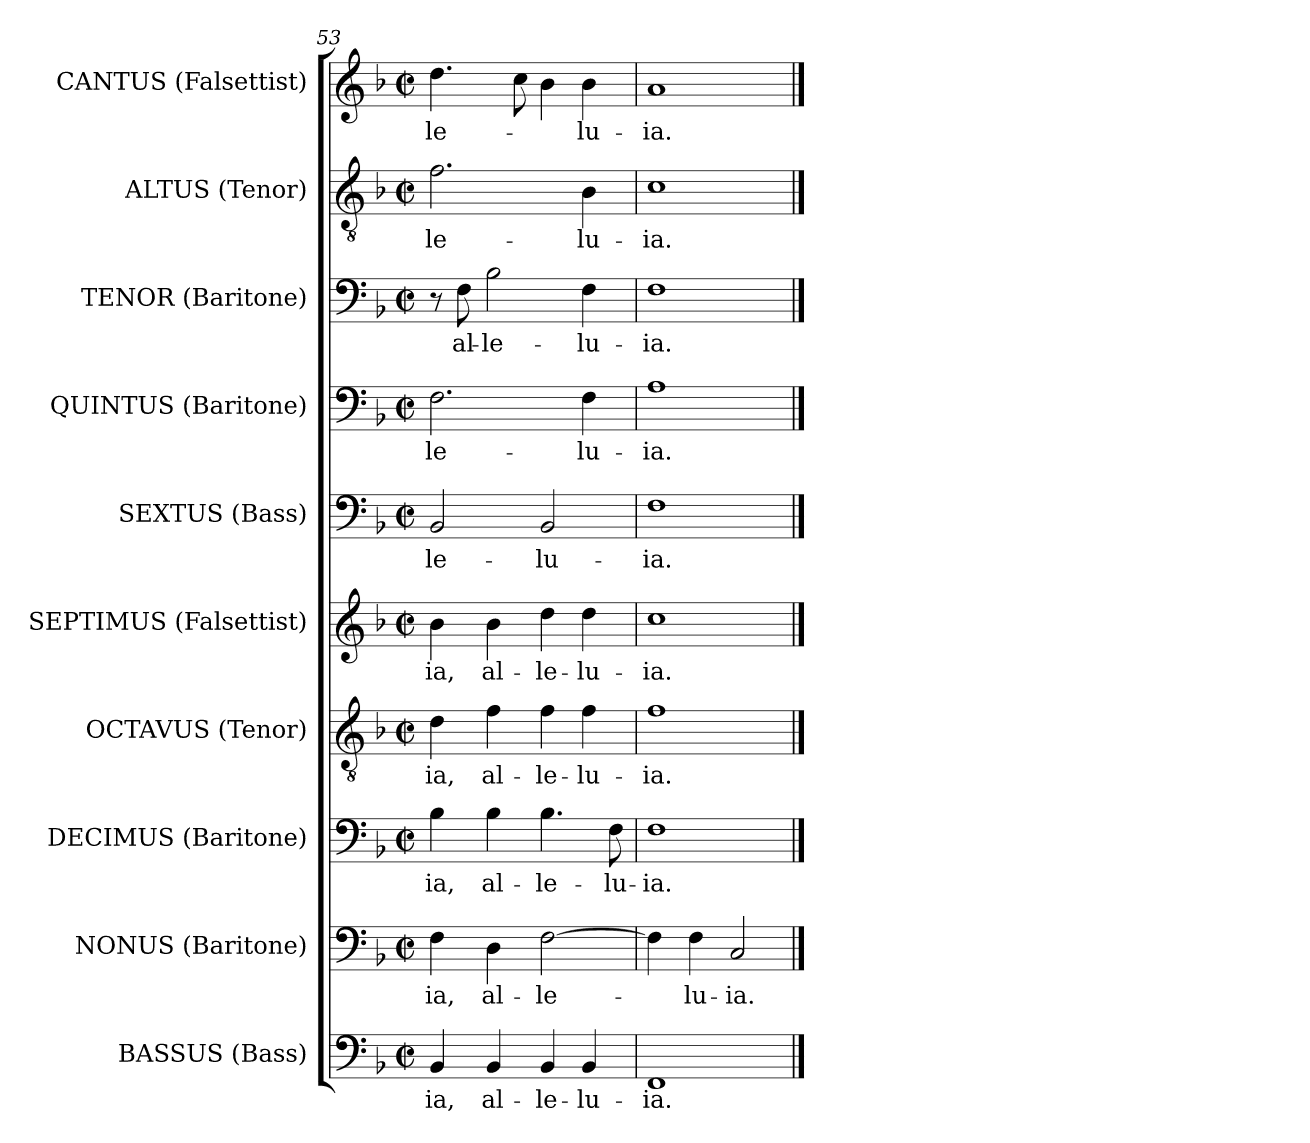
**kern	**text	**kern	**text	**kern	**text	**kern	**text	**kern	**text	**kern	**text	**kern	**text	**kern	**text	**kern	**text	**kern	**text
*part10	*part10	*part9	*part9	*part8	*part8	*part7	*part7	*part6	*part6	*part5	*part5	*part4	*part4	*part3	*part3	*part2	*part2	*part1	*part1
*staff10	*staff10	*staff9	*staff9	*staff8	*staff8	*staff7	*staff7	*staff6	*staff6	*staff5	*staff5	*staff4	*staff4	*staff3	*staff3	*staff2	*staff2	*staff1	*staff1
*I"BASSUS (Bass)	*	*I"NONUS (Baritone)	*	*I"DECIMUS (Baritone)	*	*I"OCTAVUS (Tenor)	*	*I"SEPTIMUS (Falsettist)	*	*I"SEXTUS (Bass)	*	*I"QUINTUS (Baritone)	*	*I"TENOR (Baritone)	*	*I"ALTUS (Tenor)	*	*I"CANTUS (Falsettist)	*
*I'B.	*	*I'Bar.	*	*I'Bar.	*	*I'T.	*	*	*	*I'B.	*	*I'Bar.	*	*I'Bar.	*	*I'T.	*	*	*
*clefF4	*	*clefF4	*	*clefF4	*	*clefGv2	*	*clefG2	*	*clefF4	*	*clefF4	*	*clefF4	*	*clefGv2	*	*clefG2	*
*	*	*	*	*	*	*ITrd7c12	*	*	*	*	*	*	*	*	*	*ITrd7c12	*	*	*
*k[b-]	*	*k[b-]	*	*k[b-]	*	*k[b-]	*	*k[b-]	*	*k[b-]	*	*k[b-]	*	*k[b-]	*	*k[b-]	*	*k[b-]	*
*F:	*	*F:	*	*F:	*	*F:	*	*F:	*	*F:	*	*F:	*	*F:	*	*F:	*	*F:	*
*M2/2	*	*M2/2	*	*M2/2	*	*M2/2	*	*M2/2	*	*M2/2	*	*M2/2	*	*M2/2	*	*M2/2	*	*M2/2	*
*met(c|)	*	*met(c|)	*	*met(c|)	*	*met(c|)	*	*met(c|)	*	*met(c|)	*	*met(c|)	*	*met(c|)	*	*met(c|)	*	*met(c|)	*
=53	=53	=53	=53	=53	=53	=53	=53	=53	=53	=53	=53	=53	=53	=53	=53	=53	=53	=53	=53
!	!LO:LY:b:color=#000000	!	!	!	!	!	!	!	!	!	!	!	!	!	!	!	!	!	!
!	!	!	!LO:LY:b:color=#000000	!	!	!	!	!	!	!	!	!	!	!	!	!	!	!	!
!	!	!	!	!	!LO:LY:b:color=#000000	!	!	!	!	!	!	!	!	!	!	!	!	!	!
!	!	!	!	!	!	!	!LO:LY:b:color=#000000	!	!	!	!	!	!	!	!	!	!	!	!
!	!	!	!	!	!	!	!	!	!LO:LY:b:color=#000000	!	!	!	!	!	!	!	!	!	!
!	!	!	!	!	!	!	!	!	!	!	!LO:LY:b:color=#000000	!	!	!	!	!	!	!	!
!	!	!	!	!	!	!	!	!	!	!	!	!	!LO:LY:b:color=#000000	!	!	!	!	!	!
!	!	!	!	!	!	!	!	!	!	!	!	!	!	!	!	!	!LO:LY:b:color=#000000	!	!
!	!	!	!	!	!	!	!	!	!	!	!	!	!	!	!	!	!	!	!LO:LY:b:color=#000000
4BB-i/	-ia,	4Fi\	-ia,	4B-i\	-ia,	4Di\	-ia,	4b-i\	-ia,	2BB-i/	-le-	2.Fi\	-le-	8r	.	2.Fi\	-le-	4.ddi\	-le-
!	!	!	!	!	!	!	!	!	!	!	!	!	!	!	!LO:LY:b:color=#000000	!	!	!	!
.	.	.	.	.	.	.	.	.	.	.	.	.	.	8Fi\	al-	.	.	.	.
!	!LO:LY:b:color=#000000	!	!	!	!	!	!	!	!	!	!	!	!	!	!	!	!	!	!
!	!	!	!LO:LY:b:color=#000000	!	!	!	!	!	!	!	!	!	!	!	!	!	!	!	!
!	!	!	!	!	!LO:LY:b:color=#000000	!	!	!	!	!	!	!	!	!	!	!	!	!	!
!	!	!	!	!	!	!	!LO:LY:b:color=#000000	!	!	!	!	!	!	!	!	!	!	!	!
!	!	!	!	!	!	!	!	!	!LO:LY:b:color=#000000	!	!	!	!	!	!	!	!	!	!
!	!	!	!	!	!	!	!	!	!	!	!	!	!	!	!LO:LY:b:color=#000000	!	!	!	!
4BB-i/	al-	4Di\	al-	4B-i\	al-	4Fi\	al-	4b-i\	al-	.	.	.	.	2B-i\	-le-	.	.	.	.
.	.	.	.	.	.	.	.	.	.	.	.	.	.	.	.	.	.	8cci\	.
!	!LO:LY:b:color=#000000	!	!	!	!	!	!	!	!	!	!	!	!	!	!	!	!	!	!
!	!	!	!LO:LY:b:color=#000000	!	!	!	!	!	!	!	!	!	!	!	!	!	!	!	!
!	!	!	!	!	!LO:LY:b:color=#000000	!	!	!	!	!	!	!	!	!	!	!	!	!	!
!	!	!	!	!	!	!	!LO:LY:b:color=#000000	!	!	!	!	!	!	!	!	!	!	!	!
!	!	!	!	!	!	!	!	!	!LO:LY:b:color=#000000	!	!	!	!	!	!	!	!	!	!
!	!	!	!	!	!	!	!	!	!	!	!LO:LY:b:color=#000000	!	!	!	!	!	!	!	!
4BB-i/	-le-	[2Fi\	-le-	4.B-i\	-le-	4Fi\	-le-	4ddi\	-le-	2BB-i/	-lu-	.	.	.	.	.	.	4b-i\	.
!	!LO:LY:b:color=#000000	!	!	!	!	!	!	!	!	!	!	!	!	!	!	!	!	!	!
!	!	!	!	!	!	!	!LO:LY:b:color=#000000	!	!	!	!	!	!	!	!	!	!	!	!
!	!	!	!	!	!	!	!	!	!LO:LY:b:color=#000000	!	!	!	!	!	!	!	!	!	!
!	!	!	!	!	!	!	!	!	!	!	!	!	!LO:LY:b:color=#000000	!	!	!	!	!	!
!	!	!	!	!	!	!	!	!	!	!	!	!	!	!	!LO:LY:b:color=#000000	!	!	!	!
!	!	!	!	!	!	!	!	!	!	!	!	!	!	!	!	!	!LO:LY:b:color=#000000	!	!
!	!	!	!	!	!	!	!	!	!	!	!	!	!	!	!	!	!	!	!LO:LY:b:color=#000000
4BB-i/	-lu-	.	.	.	.	4Fi\	-lu-	4ddi\	-lu-	.	.	4Fi\	-lu-	4Fi\	-lu-	4BB-i\	-lu-	4b-i\	-lu-
!	!	!	!	!	!LO:LY:b:color=#000000	!	!	!	!	!	!	!	!	!	!	!	!	!	!
.	.	.	.	8Fi\	-lu-	.	.	.	.	.	.	.	.	.	.	.	.	.	.
=54	=54	=54	=54	=54	=54	=54	=54	=54	=54	=54	=54	=54	=54	=54	=54	=54	=54	=54	=54
!	!LO:LY:b:color=#000000	!	!	!	!	!	!	!	!	!	!	!	!	!	!	!	!	!	!
!	!	!	!	!	!LO:LY:b:color=#000000	!	!	!	!	!	!	!	!	!	!	!	!	!	!
!	!	!	!	!	!	!	!LO:LY:b:color=#000000	!	!	!	!	!	!	!	!	!	!	!	!
!	!	!	!	!	!	!	!	!	!LO:LY:b:color=#000000	!	!	!	!	!	!	!	!	!	!
!	!	!	!	!	!	!	!	!	!	!	!LO:LY:b:color=#000000	!	!	!	!	!	!	!	!
!	!	!	!	!	!	!	!	!	!	!	!	!	!LO:LY:b:color=#000000	!	!	!	!	!	!
!	!	!	!	!	!	!	!	!	!	!	!	!	!	!	!LO:LY:b:color=#000000	!	!	!	!
!	!	!	!	!	!	!	!	!	!	!	!	!	!	!	!	!	!LO:LY:b:color=#000000	!	!
!	!	!	!	!	!	!	!	!	!	!	!	!	!	!	!	!	!	!	!LO:LY:b:color=#000000
1FFi	-ia.	4Fi\]	.	1Fi	-ia.	1Fi	-ia.	1cci	-ia.	1Fi	-ia.	1Ai	-ia.	1Fi	-ia.	1Ci	-ia.	1ai	-ia.
!	!	!	!LO:LY:b:color=#000000	!	!	!	!	!	!	!	!	!	!	!	!	!	!	!	!
.	.	4Fi\	-lu-	.	.	.	.	.	.	.	.	.	.	.	.	.	.	.	.
!	!	!	!LO:LY:b:color=#000000	!	!	!	!	!	!	!	!	!	!	!	!	!	!	!	!
.	.	2Ci/	-ia.	.	.	.	.	.	.	.	.	.	.	.	.	.	.	.	.
==	==	==	==	==	==	==	==	==	==	==	==	==	==	==	==	==	==	==	==
*-	*-	*-	*-	*-	*-	*-	*-	*-	*-	*-	*-	*-	*-	*-	*-	*-	*-	*-	*-
